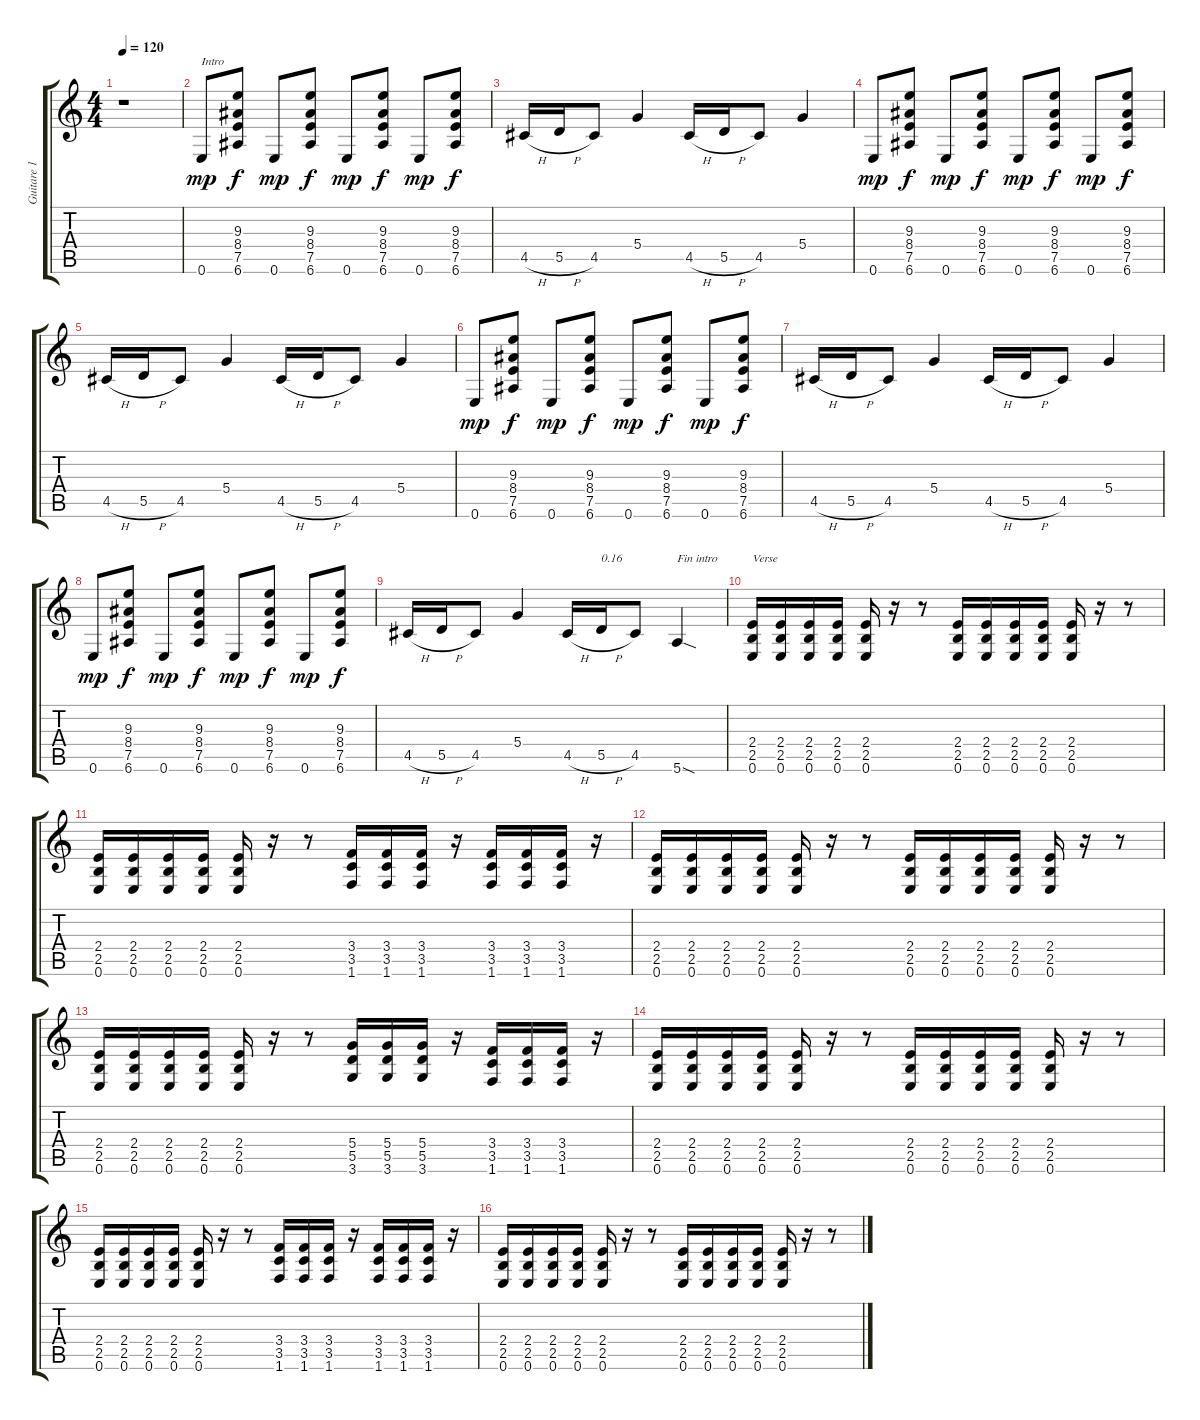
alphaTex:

\track ("Guitare 1" "Guitare 1") {instrument overdrivenguitar}
\staff {score tabs}
\tuning (E4 B3 G3 D3 A2 E2) {hide}
\ts (4 4)
\tempo 120
\clef g2
\ks c
r.1{dy mp instrument overdrivenguitar} |
0.6.8{txt "Intro"} (9.3 8.4 7.5 6.6).8{dy f} 0.6.8{dy mp} (9.3 8.4 7.5 6.6).8{dy f} 0.6.8{dy mp} (9.3 8.4 7.5 6.6).8{dy f} 0.6.8{dy mp} (9.3 8.4 7.5 6.6).8{dy f} |
4.5{h}.16 5.5{h}.16 4.5.8 5.4.4 4.5{h}.16 5.5{h}.16 4.5.8 5.4.4 |
0.6.8{dy mp} (9.3 8.4 7.5 6.6).8{dy f} 0.6.8{dy mp} (9.3 8.4 7.5 6.6).8{dy f} 0.6.8{dy mp} (9.3 8.4 7.5 6.6).8{dy f} 0.6.8{dy mp} (9.3 8.4 7.5 6.6).8{dy f} |
4.5{h}.16 5.5{h}.16 4.5.8 5.4.4 4.5{h}.16 5.5{h}.16 4.5.8 5.4.4 |
0.6.8{dy mp} (9.3 8.4 7.5 6.6).8{dy f} 0.6.8{dy mp} (9.3 8.4 7.5 6.6).8{dy f} 0.6.8{dy mp} (9.3 8.4 7.5 6.6).8{dy f} 0.6.8{dy mp} (9.3 8.4 7.5 6.6).8{dy f} |
4.5{h}.16 5.5{h}.16 4.5.8 5.4.4 4.5{h}.16 5.5{h}.16 4.5.8 5.4.4 |
0.6.8{dy mp} (9.3 8.4 7.5 6.6).8{dy f} 0.6.8{dy mp} (9.3 8.4 7.5 6.6).8{dy f} 0.6.8{dy mp} (9.3 8.4 7.5 6.6).8{dy f} 0.6.8{dy mp} (9.3 8.4 7.5 6.6).8{dy f} |
4.5{h}.16 5.5{h}.16 4.5.8 5.4.4 4.5{h}.16 5.5{h}.16{txt "0.16"} 4.5.8 5.6{sod}.4{txt "Fin intro"} |
(2.4 2.5 0.6).16{txt "Verse"} (2.4 2.5 0.6).16 (2.4 2.5 0.6).16 (2.4 2.5 0.6).16 (2.4 2.5 0.6).16 r.16 r.8 (2.4 2.5 0.6).16 (2.4 2.5 0.6).16 (2.4 2.5 0.6).16 (2.4 2.5 0.6).16 (2.4 2.5 0.6).16 r.16 r.8 |
(2.4 2.5 0.6).16 (2.4 2.5 0.6).16 (2.4 2.5 0.6).16 (2.4 2.5 0.6).16 (2.4 2.5 0.6).16 r.16 r.8 (3.4 3.5 1.6).16 (3.4 3.5 1.6).16 (3.4 3.5 1.6).16 r.16 (3.4 3.5 1.6).16 (3.4 3.5 1.6).16 (3.4 3.5 1.6).16 r.16 |
(2.4 2.5 0.6).16 (2.4 2.5 0.6).16 (2.4 2.5 0.6).16 (2.4 2.5 0.6).16 (2.4 2.5 0.6).16 r.16 r.8 (2.4 2.5 0.6).16 (2.4 2.5 0.6).16 (2.4 2.5 0.6).16 (2.4 2.5 0.6).16 (2.4 2.5 0.6).16 r.16 r.8 |
(2.4 2.5 0.6).16 (2.4 2.5 0.6).16 (2.4 2.5 0.6).16 (2.4 2.5 0.6).16 (2.4 2.5 0.6).16 r.16 r.8 (5.4 5.5 3.6).16 (5.4 5.5 3.6).16 (5.4 5.5 3.6).16 r.16 (3.4 3.5 1.6).16 (3.4 3.5 1.6).16 (3.4 3.5 1.6).16 r.16 |
(2.4 2.5 0.6).16 (2.4 2.5 0.6).16 (2.4 2.5 0.6).16 (2.4 2.5 0.6).16 (2.4 2.5 0.6).16 r.16 r.8 (2.4 2.5 0.6).16 (2.4 2.5 0.6).16 (2.4 2.5 0.6).16 (2.4 2.5 0.6).16 (2.4 2.5 0.6).16 r.16 r.8 |
(2.4 2.5 0.6).16 (2.4 2.5 0.6).16 (2.4 2.5 0.6).16 (2.4 2.5 0.6).16 (2.4 2.5 0.6).16 r.16 r.8 (3.4 3.5 1.6).16 (3.4 3.5 1.6).16 (3.4 3.5 1.6).16 r.16 (3.4 3.5 1.6).16 (3.4 3.5 1.6).16 (3.4 3.5 1.6).16 r.16 |
(2.4 2.5 0.6).16 (2.4 2.5 0.6).16 (2.4 2.5 0.6).16 (2.4 2.5 0.6).16 (2.4 2.5 0.6).16 r.16 r.8 (2.4 2.5 0.6).16 (2.4 2.5 0.6).16 (2.4 2.5 0.6).16 (2.4 2.5 0.6).16 (2.4 2.5 0.6).16 r.16 r.8
